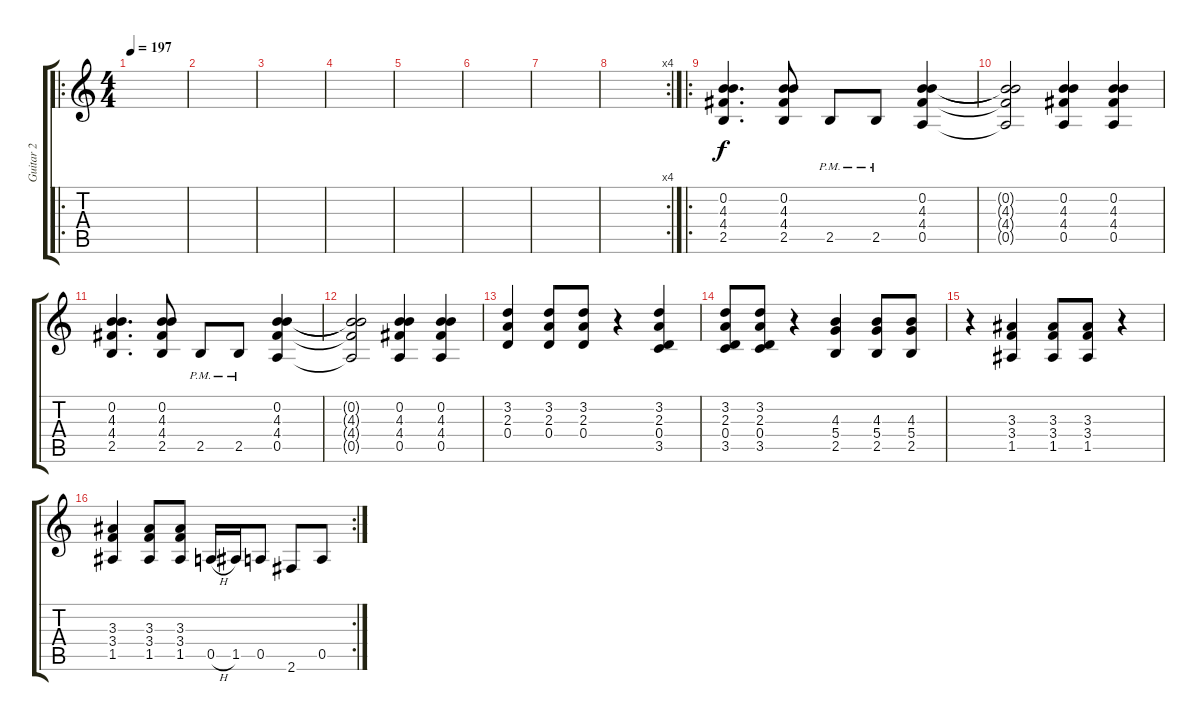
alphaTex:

\track ("Guitar 2" "Guitar 2") {instrument overdrivenguitar}
\staff {score tabs}
\tuning (E4 B3 G3 D3 A2 E2) {hide}
\ro
\ts (4 4)
\tempo 197
\clef g2
\ks c
|
|
|
|
|
|
|
\rc 4
|
\ro
(0.2 4.3 4.4 2.5).4{d volume 14 instrument distortionguitar} (0.2 4.3 4.4 2.5).8 2.5{pm}.8 2.5{pm}.8 (0.2 4.3 4.4 0.5).4 |
(0.2{t} 4.3{t} 4.4{t} 0.5{t}).2 (0.2 4.3 4.4 0.5).4 (0.2 4.3 4.4 0.5).4 |
(0.2 4.3 4.4 2.5).4{d} (0.2 4.3 4.4 2.5).8 2.5{pm}.8 2.5{pm}.8 (0.2 4.3 4.4 0.5).4 |
(0.2{t} 4.3{t} 4.4{t} 0.5{t}).2 (0.2 4.3 4.4 0.5).4 (0.2 4.3 4.4 0.5).4 |
(3.2 2.3 0.4).4 (3.2 2.3 0.4).8 (3.2 2.3 0.4).8 r.4 (3.2 2.3 0.4 3.5).4 |
(3.2 2.3 0.4 3.5).8 (3.2 2.3 0.4 3.5).8 r.4 (4.3 5.4 2.5).4 (4.3 5.4 2.5).8 (4.3 5.4 2.5).8 |
r.4 (3.3 3.4 1.5).4 (3.3 3.4 1.5).8 (3.3 3.4 1.5).8 r.4 |
\rc 2
(3.3 3.4 1.5).4 (3.3 3.4 1.5).8 (3.3 3.4 1.5).8 0.5{h}.16 1.5.16 0.5.8 2.6.8 0.5.8
